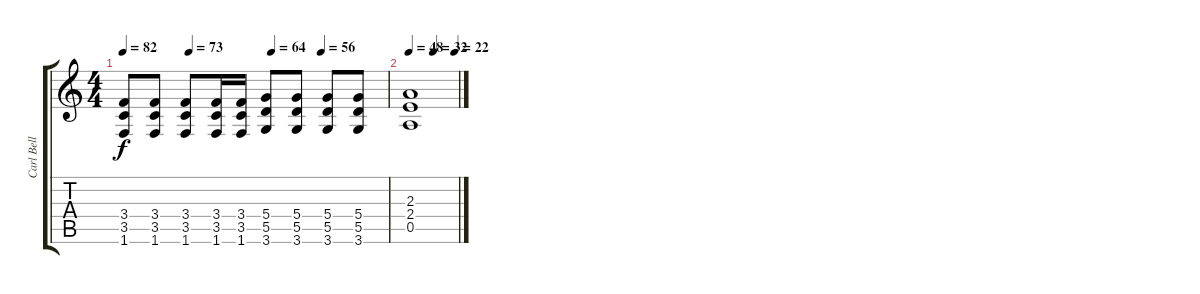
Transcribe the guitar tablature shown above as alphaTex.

\track ("Carl Bell (Lead Guitar)" "Carl Bell ") {instrument overdrivenguitar}
\staff {score tabs}
\tuning (E4 B3 G3 D3 A2 E2) {hide}
\ts (4 4)
\tempo 82
\tempo (73 0.25)
\tempo (64 0.5625)
\tempo (56 0.75)
\clef g2
\ks c
(3.4 3.5 1.6).8{dy f} (3.4 3.5 1.6).8 (3.4 3.5 1.6).8 (3.4 3.5 1.6).16 (3.4 3.5 1.6).16 (5.4 5.5 3.6).8 (5.4 5.5 3.6).8 (5.4 5.5 3.6).8 (5.4 5.5 3.6).8 |
\tempo 48
\tempo (32 0.5)
\tempo (22 0.9375)
(2.3 2.4 0.5).1
